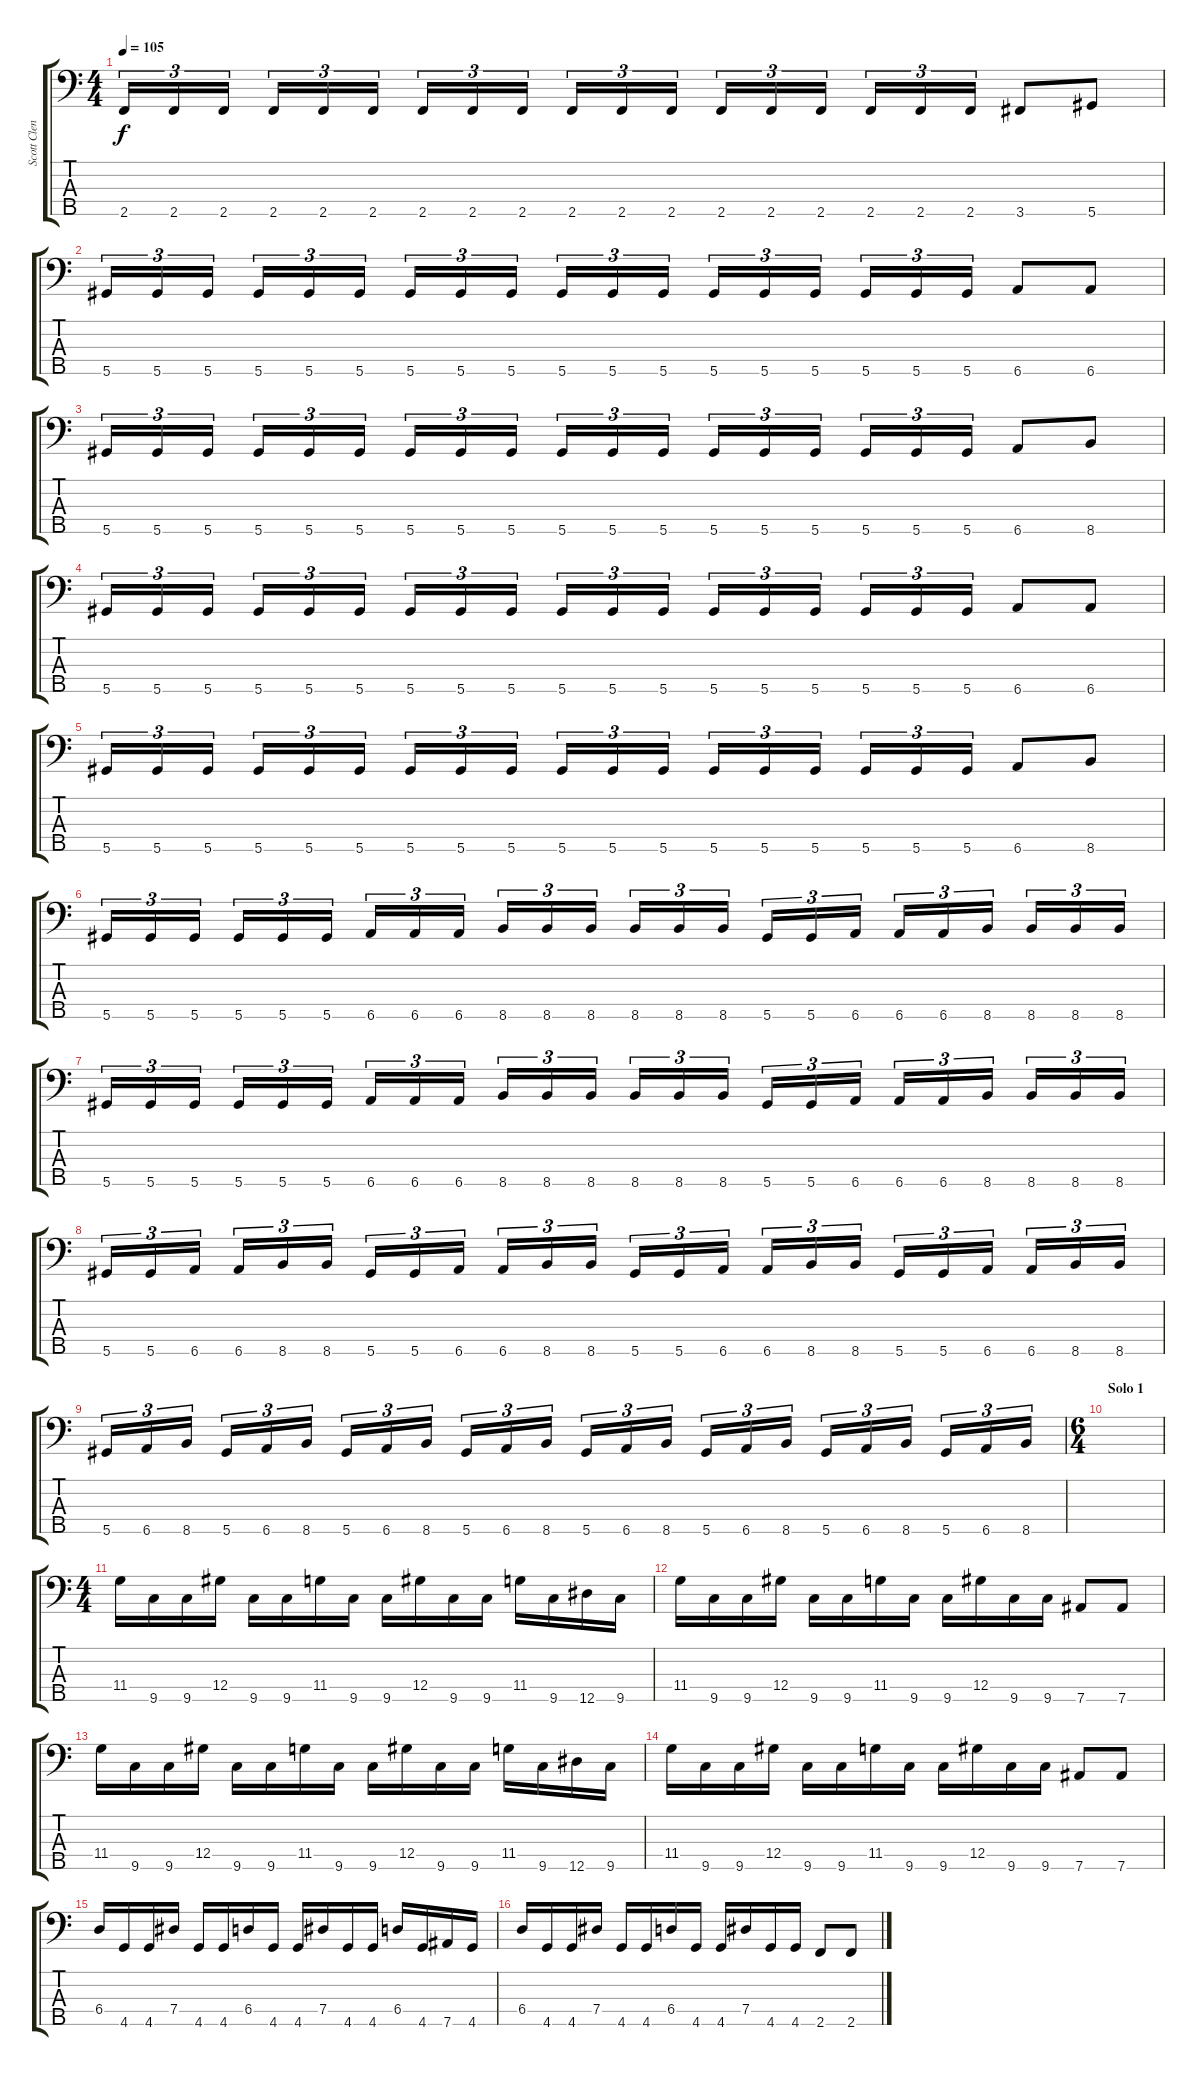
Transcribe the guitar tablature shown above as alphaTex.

\track ("Scott Clendenin" "Scott Clen") {instrument electricbasspick}
\staff {score tabs}
\tuning (Bb2 Gb2 Db2 Ab1 Eb1) {hide}
\ts (4 4)
\tempo 105
\clef f4
\ks c
2.5.16{tu (3 2) dy f} 2.5.16{tu (3 2)} 2.5.16{tu (3 2)} 2.5.16{tu (3 2)} 2.5.16{tu (3 2)} 2.5.16{tu (3 2)} 2.5.16{tu (3 2)} 2.5.16{tu (3 2)} 2.5.16{tu (3 2)} 2.5.16{tu (3 2)} 2.5.16{tu (3 2)} 2.5.16{tu (3 2)} 2.5.16{tu (3 2)} 2.5.16{tu (3 2)} 2.5.16{tu (3 2)} 2.5.16{tu (3 2)} 2.5.16{tu (3 2)} 2.5.16{tu (3 2)} 3.5.8 5.5.8 |
5.5.16{tu (3 2)} 5.5.16{tu (3 2)} 5.5.16{tu (3 2)} 5.5.16{tu (3 2)} 5.5.16{tu (3 2)} 5.5.16{tu (3 2)} 5.5.16{tu (3 2)} 5.5.16{tu (3 2)} 5.5.16{tu (3 2)} 5.5.16{tu (3 2)} 5.5.16{tu (3 2)} 5.5.16{tu (3 2)} 5.5.16{tu (3 2)} 5.5.16{tu (3 2)} 5.5.16{tu (3 2)} 5.5.16{tu (3 2)} 5.5.16{tu (3 2)} 5.5.16{tu (3 2)} 6.5.8 6.5.8 |
5.5.16{tu (3 2)} 5.5.16{tu (3 2)} 5.5.16{tu (3 2)} 5.5.16{tu (3 2)} 5.5.16{tu (3 2)} 5.5.16{tu (3 2)} 5.5.16{tu (3 2)} 5.5.16{tu (3 2)} 5.5.16{tu (3 2)} 5.5.16{tu (3 2)} 5.5.16{tu (3 2)} 5.5.16{tu (3 2)} 5.5.16{tu (3 2)} 5.5.16{tu (3 2)} 5.5.16{tu (3 2)} 5.5.16{tu (3 2)} 5.5.16{tu (3 2)} 5.5.16{tu (3 2)} 6.5.8 8.5.8 |
5.5.16{tu (3 2)} 5.5.16{tu (3 2)} 5.5.16{tu (3 2)} 5.5.16{tu (3 2)} 5.5.16{tu (3 2)} 5.5.16{tu (3 2)} 5.5.16{tu (3 2)} 5.5.16{tu (3 2)} 5.5.16{tu (3 2)} 5.5.16{tu (3 2)} 5.5.16{tu (3 2)} 5.5.16{tu (3 2)} 5.5.16{tu (3 2)} 5.5.16{tu (3 2)} 5.5.16{tu (3 2)} 5.5.16{tu (3 2)} 5.5.16{tu (3 2)} 5.5.16{tu (3 2)} 6.5.8 6.5.8 |
5.5.16{tu (3 2)} 5.5.16{tu (3 2)} 5.5.16{tu (3 2)} 5.5.16{tu (3 2)} 5.5.16{tu (3 2)} 5.5.16{tu (3 2)} 5.5.16{tu (3 2)} 5.5.16{tu (3 2)} 5.5.16{tu (3 2)} 5.5.16{tu (3 2)} 5.5.16{tu (3 2)} 5.5.16{tu (3 2)} 5.5.16{tu (3 2)} 5.5.16{tu (3 2)} 5.5.16{tu (3 2)} 5.5.16{tu (3 2)} 5.5.16{tu (3 2)} 5.5.16{tu (3 2)} 6.5.8 8.5.8 |
5.5.16{tu (3 2)} 5.5.16{tu (3 2)} 5.5.16{tu (3 2)} 5.5.16{tu (3 2)} 5.5.16{tu (3 2)} 5.5.16{tu (3 2)} 6.5.16{tu (3 2)} 6.5.16{tu (3 2)} 6.5.16{tu (3 2)} 8.5.16{tu (3 2)} 8.5.16{tu (3 2)} 8.5.16{tu (3 2)} 8.5.16{tu (3 2)} 8.5.16{tu (3 2)} 8.5.16{tu (3 2)} 5.5.16{tu (3 2)} 5.5.16{tu (3 2)} 6.5.16{tu (3 2)} 6.5.16{tu (3 2)} 6.5.16{tu (3 2)} 8.5.16{tu (3 2)} 8.5.16{tu (3 2)} 8.5.16{tu (3 2)} 8.5.16{tu (3 2)} |
5.5.16{tu (3 2)} 5.5.16{tu (3 2)} 5.5.16{tu (3 2)} 5.5.16{tu (3 2)} 5.5.16{tu (3 2)} 5.5.16{tu (3 2)} 6.5.16{tu (3 2)} 6.5.16{tu (3 2)} 6.5.16{tu (3 2)} 8.5.16{tu (3 2)} 8.5.16{tu (3 2)} 8.5.16{tu (3 2)} 8.5.16{tu (3 2)} 8.5.16{tu (3 2)} 8.5.16{tu (3 2)} 5.5.16{tu (3 2)} 5.5.16{tu (3 2)} 6.5.16{tu (3 2)} 6.5.16{tu (3 2)} 6.5.16{tu (3 2)} 8.5.16{tu (3 2)} 8.5.16{tu (3 2)} 8.5.16{tu (3 2)} 8.5.16{tu (3 2)} |
5.5.16{tu (3 2)} 5.5.16{tu (3 2)} 6.5.16{tu (3 2)} 6.5.16{tu (3 2)} 8.5.16{tu (3 2)} 8.5.16{tu (3 2)} 5.5.16{tu (3 2)} 5.5.16{tu (3 2)} 6.5.16{tu (3 2)} 6.5.16{tu (3 2)} 8.5.16{tu (3 2)} 8.5.16{tu (3 2)} 5.5.16{tu (3 2)} 5.5.16{tu (3 2)} 6.5.16{tu (3 2)} 6.5.16{tu (3 2)} 8.5.16{tu (3 2)} 8.5.16{tu (3 2)} 5.5.16{tu (3 2)} 5.5.16{tu (3 2)} 6.5.16{tu (3 2)} 6.5.16{tu (3 2)} 8.5.16{tu (3 2)} 8.5.16{tu (3 2)} |
5.5.16{tu (3 2)} 6.5.16{tu (3 2)} 8.5.16{tu (3 2)} 5.5.16{tu (3 2)} 6.5.16{tu (3 2)} 8.5.16{tu (3 2)} 5.5.16{tu (3 2)} 6.5.16{tu (3 2)} 8.5.16{tu (3 2)} 5.5.16{tu (3 2)} 6.5.16{tu (3 2)} 8.5.16{tu (3 2)} 5.5.16{tu (3 2)} 6.5.16{tu (3 2)} 8.5.16{tu (3 2)} 5.5.16{tu (3 2)} 6.5.16{tu (3 2)} 8.5.16{tu (3 2)} 5.5.16{tu (3 2)} 6.5.16{tu (3 2)} 8.5.16{tu (3 2)} 5.5.16{tu (3 2)} 6.5.16{tu (3 2)} 8.5.16{tu (3 2)} |
\ts (6 4)
\section ("" "Solo 1")
|
\ts (4 4)
11.4.16 9.5.16 9.5.16 12.4.16 9.5.16 9.5.16 11.4.16 9.5.16 9.5.16 12.4.16 9.5.16 9.5.16 11.4.16 9.5.16 12.5.16 9.5.16 |
11.4.16 9.5.16 9.5.16 12.4.16 9.5.16 9.5.16 11.4.16 9.5.16 9.5.16 12.4.16 9.5.16 9.5.16 7.5.8 7.5.8 |
11.4.16 9.5.16 9.5.16 12.4.16 9.5.16 9.5.16 11.4.16 9.5.16 9.5.16 12.4.16 9.5.16 9.5.16 11.4.16 9.5.16 12.5.16 9.5.16 |
11.4.16 9.5.16 9.5.16 12.4.16 9.5.16 9.5.16 11.4.16 9.5.16 9.5.16 12.4.16 9.5.16 9.5.16 7.5.8 7.5.8 |
6.4.16 4.5.16 4.5.16 7.4.16 4.5.16 4.5.16 6.4.16 4.5.16 4.5.16 7.4.16 4.5.16 4.5.16 6.4.16 4.5.16 7.5.16 4.5.16 |
6.4.16 4.5.16 4.5.16 7.4.16 4.5.16 4.5.16 6.4.16 4.5.16 4.5.16 7.4.16 4.5.16 4.5.16 2.5.8 2.5.8
